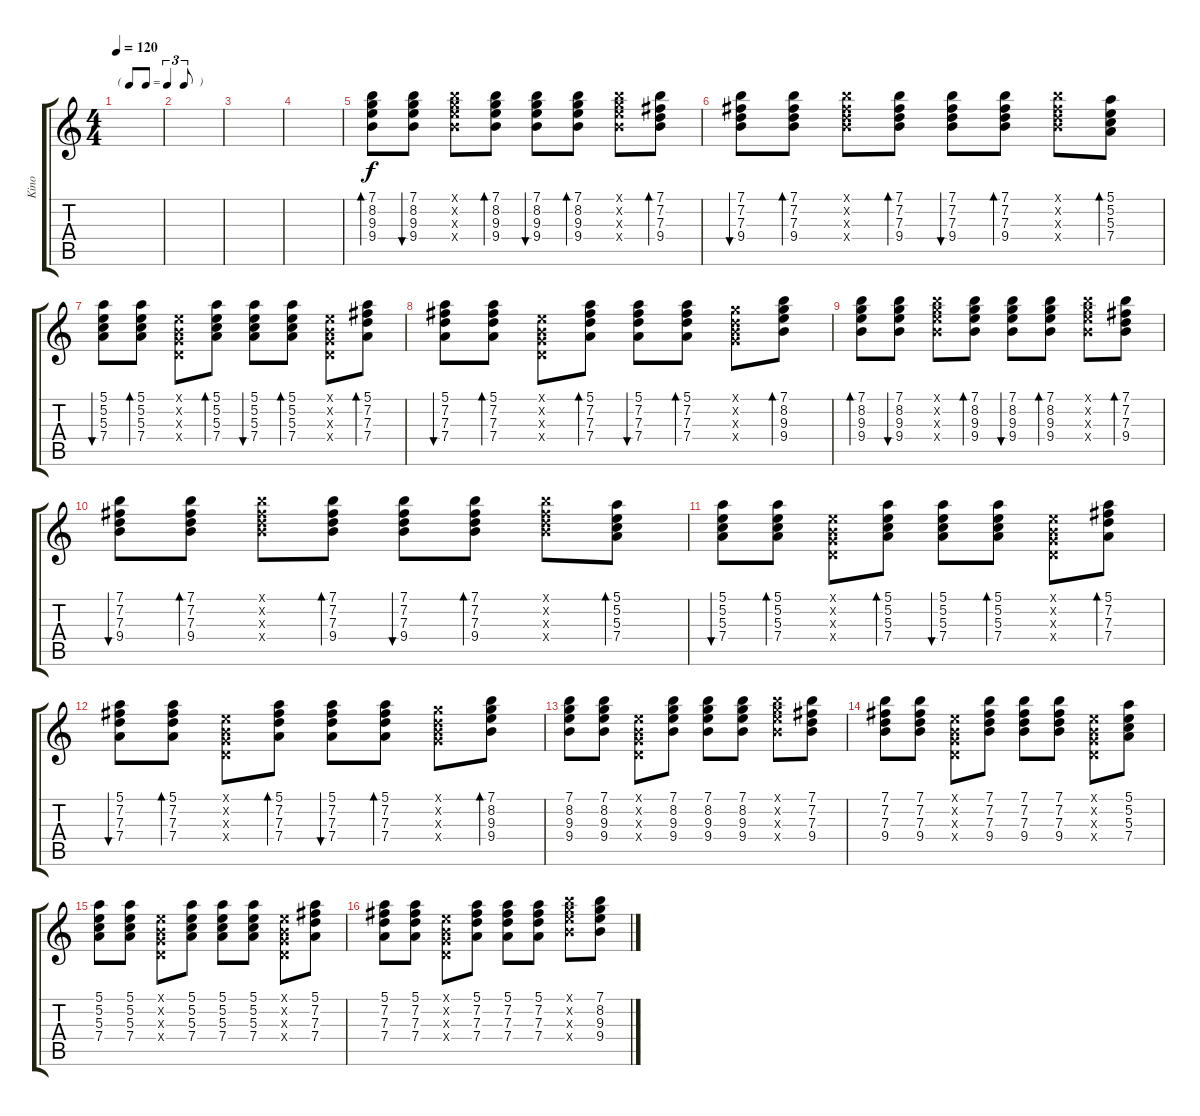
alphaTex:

\track ("Kino" "Kino") {instrument acousticguitarsteel}
\staff {score tabs}
\tuning (E4 B3 G3 D3 A2 E2) {hide}
\ts (4 4)
\tf triplet8th
\tempo 120
\clef g2
\ks c
|
|
|
|
(7.1 8.2 9.3 9.4).8{bd 120} (7.1 8.2 9.3 9.4).8{bu 120} (7.1{x} 8.2{x} 9.3{x} 9.4{x}).8 (7.1 8.2 9.3 9.4).8{bd 60} (7.1 8.2 9.3 9.4).8{bu 60} (7.1 8.2 9.3 9.4).8{bd 60} (7.1{x} 8.2{x} 9.3{x} 9.4{x}).8 (7.1 7.2 7.3 9.4).8{bd 60} |
(7.1 7.2 7.3 9.4).8{bu 60} (7.1 7.2 7.3 9.4).8{bd 60} (7.1{x} 7.2{x} 7.3{x} 9.4{x}).8 (7.1 7.2 7.3 9.4).8{bd 60} (7.1 7.2 7.3 9.4).8{bu 60} (7.1 7.2 7.3 9.4).8{bd 60} (7.1{x} 7.2{x} 7.3{x} 9.4{x}).8 (5.1 5.2 5.3 7.4).8{bd 60} |
(5.1 5.2 5.3 7.4).8{bu 60} (5.1 5.2 5.3 7.4).8{bd 60} (0.1{x} 0.2{x} 0.3{x} 0.4{x}).8 (5.1 5.2 5.3 7.4).8{bd 60} (5.1 5.2 5.3 7.4).8{bu 60} (5.1 5.2 5.3 7.4).8{bd 60} (0.1{x} 0.2{x} 0.3{x} 0.4{x}).8 (5.1 7.2 7.3 7.4).8{bd 60} |
(5.1 7.2 7.3 7.4).8{bu 60} (5.1 7.2 7.3 7.4).8{bd 60} (0.1{x} 0.2{x} 0.3{x} 0.4{x}).8 (5.1 7.2 7.3 7.4).8{bd 60} (5.1 7.2 7.3 7.4).8{bu 60} (5.1 7.2 7.3 7.4).8{bd 60} (3.1{x} 3.2{x} 4.3{x} 5.4{x}).8 (7.1 8.2 9.3 9.4).8{bd 60} |
(7.1 8.2 9.3 9.4).8{bd 120} (7.1 8.2 9.3 9.4).8{bu 120} (7.1{x} 8.2{x} 9.3{x} 9.4{x}).8 (7.1 8.2 9.3 9.4).8{bd 60} (7.1 8.2 9.3 9.4).8{bu 60} (7.1 8.2 9.3 9.4).8{bd 60} (7.1{x} 8.2{x} 9.3{x} 9.4{x}).8 (7.1 7.2 7.3 9.4).8{bd 60} |
(7.1 7.2 7.3 9.4).8{bu 60} (7.1 7.2 7.3 9.4).8{bd 60} (7.1{x} 7.2{x} 7.3{x} 9.4{x}).8 (7.1 7.2 7.3 9.4).8{bd 60} (7.1 7.2 7.3 9.4).8{bu 60} (7.1 7.2 7.3 9.4).8{bd 60} (7.1{x} 7.2{x} 7.3{x} 9.4{x}).8 (5.1 5.2 5.3 7.4).8{bd 60} |
(5.1 5.2 5.3 7.4).8{bu 60} (5.1 5.2 5.3 7.4).8{bd 60} (0.1{x} 0.2{x} 0.3{x} 0.4{x}).8 (5.1 5.2 5.3 7.4).8{bd 60} (5.1 5.2 5.3 7.4).8{bu 60} (5.1 5.2 5.3 7.4).8{bd 60} (0.1{x} 0.2{x} 0.3{x} 0.4{x}).8 (5.1 7.2 7.3 7.4).8{bd 60} |
(5.1 7.2 7.3 7.4).8{bu 60} (5.1 7.2 7.3 7.4).8{bd 60} (0.1{x} 0.2{x} 0.3{x} 0.4{x}).8 (5.1 7.2 7.3 7.4).8{bd 60} (5.1 7.2 7.3 7.4).8{bu 60} (5.1 7.2 7.3 7.4).8{bd 60} (3.1{x} 3.2{x} 4.3{x} 5.4{x}).8 (7.1 8.2 9.3 9.4).8{bd 60} |
(7.1 8.2 9.3 9.4).8 (7.1 8.2 9.3 9.4).8 (0.1{x} 0.2{x} 0.3{x} 0.4{x}).8 (7.1 8.2 9.3 9.4).8 (7.1 8.2 9.3 9.4).8 (7.1 8.2 9.3 9.4).8 (7.1{x} 8.2{x} 9.3{x} 9.4{x}).8 (7.1 7.2 7.3 9.4).8 |
(7.1 7.2 7.3 9.4).8 (7.1 7.2 7.3 9.4).8 (0.1{x} 0.2{x} 0.3{x} 0.4{x}).8 (7.1 7.2 7.3 9.4).8 (7.1 7.2 7.3 9.4).8 (7.1 7.2 7.3 9.4).8 (0.1{x} 0.2{x} 0.3{x} 0.4{x}).8 (5.1 5.2 5.3 7.4).8 |
(5.1 5.2 5.3 7.4).8 (5.1 5.2 5.3 7.4).8 (0.1{x} 0.2{x} 0.3{x} 0.4{x}).8 (5.1 5.2 5.3 7.4).8 (5.1 5.2 5.3 7.4).8 (5.1 5.2 5.3 7.4).8 (0.1{x} 0.2{x} 0.3{x} 0.4{x}).8 (5.1 7.2 7.3 7.4).8 |
(5.1 7.2 7.3 7.4).8 (5.1 7.2 7.3 7.4).8 (0.1{x} 0.2{x} 0.3{x} 0.4{x}).8 (5.1 7.2 7.3 7.4).8 (5.1 7.2 7.3 7.4).8 (5.1 7.2 7.3 7.4).8 (7.1{x} 8.2{x} 9.3{x} 9.4{x}).8 (7.1 8.2 9.3 9.4).8
